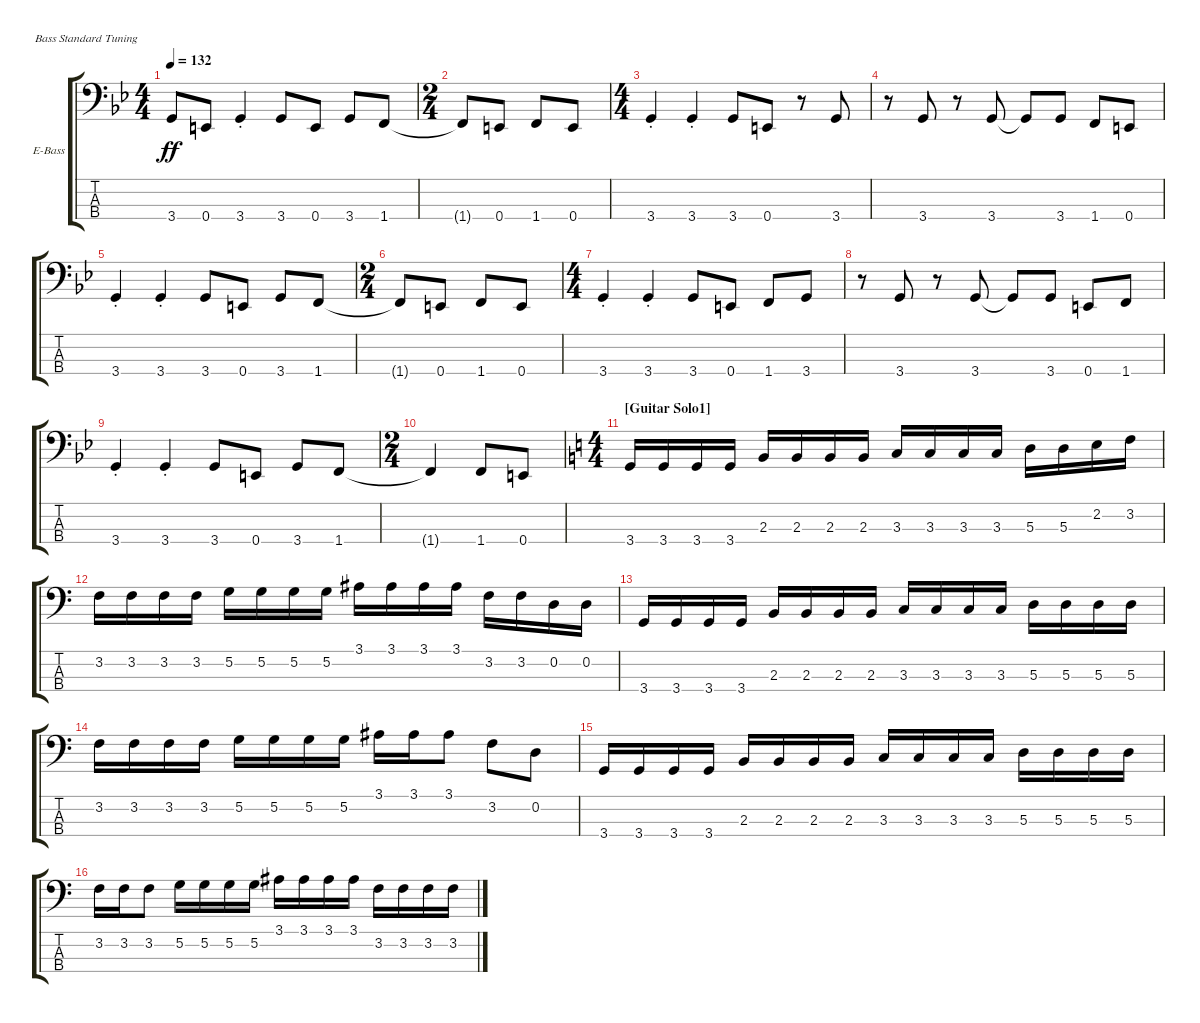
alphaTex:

\bracketExtendMode groupsimilarinstruments
\firstSystemTrackNameOrientation horizontal
\otherSystemsTrackNameOrientation horizontal
\track ("Bass" "E-Bass") {instrument electricbasspick}
\staff {score tabs}
\tuning (G2 D2 A1 E1)
\ts (4 4)
\tempo 132
\clef f4
\ks gminor
3.4.8{dy ff} 0.4.8 3.4{st}.4 3.4.8 0.4.8 3.4.8 1.4.8 |
\ts (2 4)
1.4{t}.8 0.4.8 1.4.8 0.4.8 |
\ts (4 4)
3.4{st}.4 3.4{st}.4 3.4.8 0.4.8 r.8 3.4.8 |
r.8 3.4.8 r.8 3.4.8 3.4{t}.8 3.4.8 1.4.8 0.4.8 |
3.4{st}.4 3.4{st}.4 3.4.8 0.4.8 3.4.8 1.4.8 |
\ts (2 4)
1.4{t}.8 0.4.8 1.4.8 0.4.8 |
\ts (4 4)
3.4{st}.4 3.4{st}.4 3.4.8 0.4.8 1.4.8 3.4.8 |
r.8 3.4.8 r.8 3.4.8 3.4{t}.8 3.4.8 0.4.8 1.4.8 |
3.4{st}.4 3.4{st}.4 3.4.8 0.4.8 3.4.8 1.4.8 |
\ts (2 4)
1.4{t}.4 1.4.8 0.4.8 |
\ts (4 4)
\section ("" "[Guitar Solo1]")
\ks c
3.4.16 3.4.16 3.4.16 3.4.16 2.3.16 2.3.16 2.3.16 2.3.16 3.3.16 3.3.16 3.3.16 3.3.16 5.3.16 5.3.16 2.2.16 3.2.16 |
3.2.16 3.2.16 3.2.16 3.2.16 5.2.16 5.2.16 5.2.16 5.2.16 3.1.16 3.1.16 3.1.16 3.1.16 3.2.16 3.2.16 0.2.16 0.2.16 |
3.4.16 3.4.16 3.4.16 3.4.16 2.3.16 2.3.16 2.3.16 2.3.16 3.3.16 3.3.16 3.3.16 3.3.16 5.3.16 5.3.16 5.3.16 5.3.16 |
3.2.16 3.2.16 3.2.16 3.2.16 5.2.16 5.2.16 5.2.16 5.2.16 3.1.16 3.1.16 3.1.8 3.2.8 0.2.8 |
3.4.16 3.4.16 3.4.16 3.4.16 2.3.16 2.3.16 2.3.16 2.3.16 3.3.16 3.3.16 3.3.16 3.3.16 5.3.16 5.3.16 5.3.16 5.3.16 |
3.2.16 3.2.16 3.2.8 5.2.16 5.2.16 5.2.16 5.2.16 3.1.16 3.1.16 3.1.16 3.1.16 3.2.16 3.2.16 3.2.16 3.2.16
